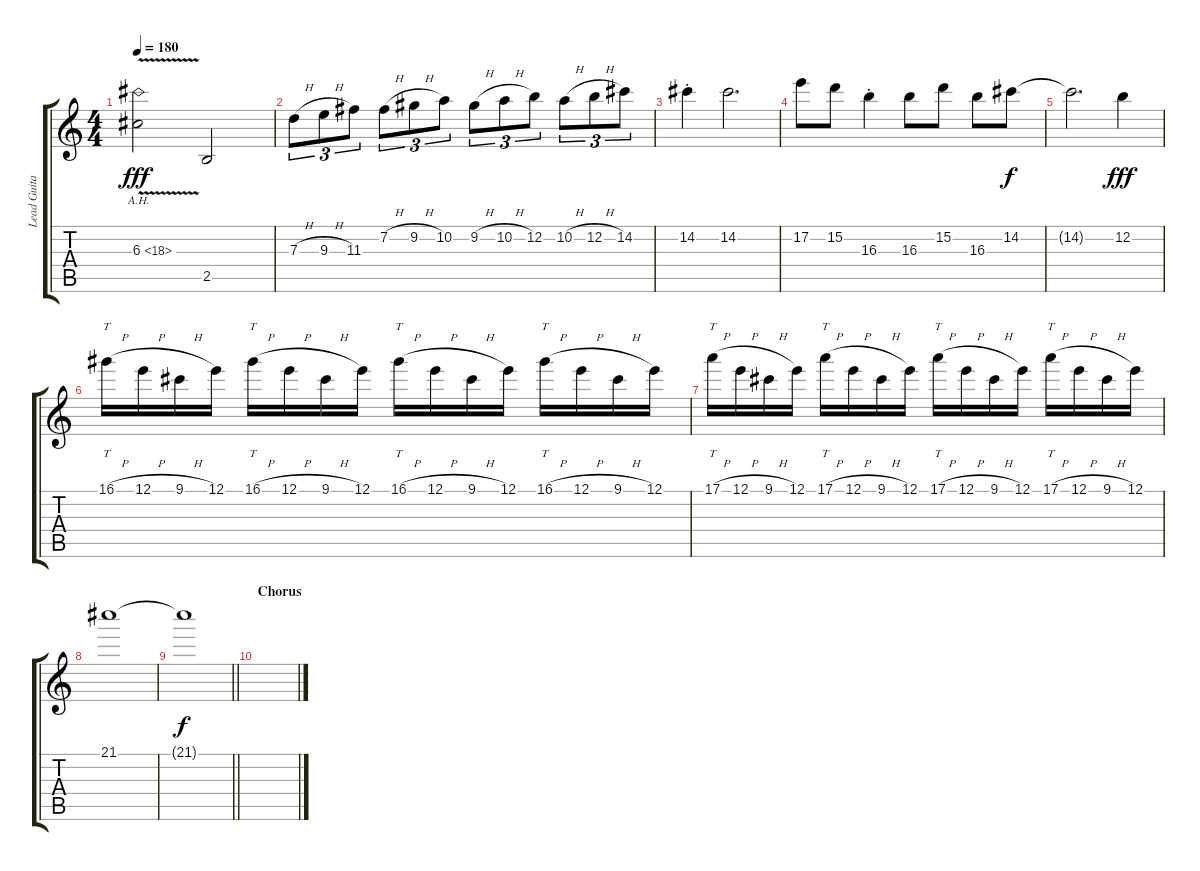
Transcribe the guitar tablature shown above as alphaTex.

\track ("Lead Guitar 1" "Lead Guita") {instrument overdrivenguitar}
\staff {score tabs}
\tuning (E4 B3 G3 D3 A2 D2) {hide}
\ts (4 4)
\tempo 180
\clef g2
\ks c
6.3{ah 12 v}.2{dy fff} 2.5.2 |
7.3{h}.8{tu (3 2)} 9.3{h}.8{tu (3 2)} 11.3.8{tu (3 2)} 7.2{h}.8{tu (3 2)} 9.2{h}.8{tu (3 2)} 10.2.8{tu (3 2)} 9.2{h}.8{tu (3 2)} 10.2{h}.8{tu (3 2)} 12.2.8{tu (3 2)} 10.2{h}.8{tu (3 2)} 12.2{h}.8{tu (3 2)} 14.2.8{tu (3 2)} |
14.2{st}.4 14.2.2{d} |
17.2.8 15.2.8 16.3{st}.4 16.3.8 15.2.8 16.3.8 14.2.8{dy f} |
14.2{t}.2{d} 12.2.4{dy fff} |
16.1{h}.16{tt} 12.1{h}.16 9.1{h}.16 12.1.16 16.1{h}.16{tt} 12.1{h}.16 9.1{h}.16 12.1.16 16.1{h}.16{tt} 12.1{h}.16 9.1{h}.16 12.1.16 16.1{h}.16{tt} 12.1{h}.16 9.1{h}.16 12.1.16 |
17.1{h}.16{tt} 12.1{h}.16 9.1{h}.16 12.1.16 17.1{h}.16{tt} 12.1{h}.16 9.1{h}.16 12.1.16 17.1{h}.16{tt} 12.1{h}.16 9.1{h}.16 12.1.16 17.1{h}.16{tt} 12.1{h}.16 9.1{h}.16 12.1.16 |
21.1.1 |
\barLineRight lightlight
21.1{t}.1{dy f} |
\section ("" "Chorus")
